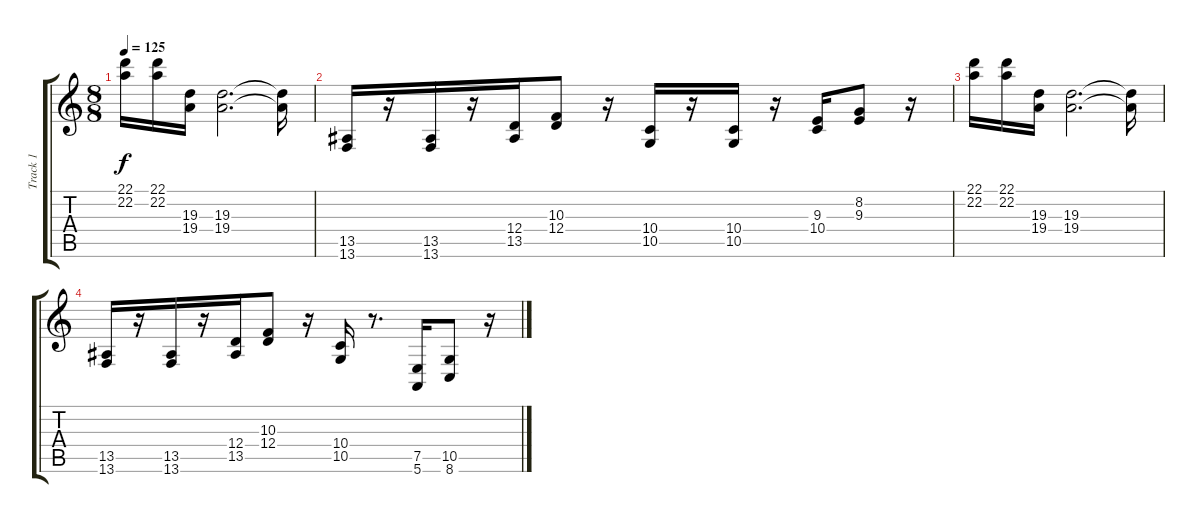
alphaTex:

\track ("Track 1" "Track 1") {instrument lead2sawtooth}
\staff {score tabs}
\tuning (E4 B3 G3 D3 A2 E2) {hide}
\ts (8 8)
\tempo 125
\clef g2
\ks c
(22.1 22.2).16{dy f} (22.1 22.2).16 (19.3 19.4).16 (19.3 19.4).2{d} (19.3{t} 19.4{t}).16 |
(13.5 13.6).16 r.16 (13.5 13.6).16 r.16 (12.4 13.5).16 (10.3 12.4).8 r.16 (10.4 10.5).16 r.16 (10.4 10.5).16 r.16 (9.3 10.4).16 (8.2 9.3).8 r.16 |
(22.1 22.2).16 (22.1 22.2).16 (19.3 19.4).16 (19.3 19.4).2{d} (19.3{t} 19.4{t}).16 |
(13.5 13.6).16 r.16 (13.5 13.6).16 r.16 (12.4 13.5).16 (10.3 12.4).8 r.16 (10.4 10.5).16 r.8{d} (7.5 5.6).16 (10.5 8.6).8 r.16
